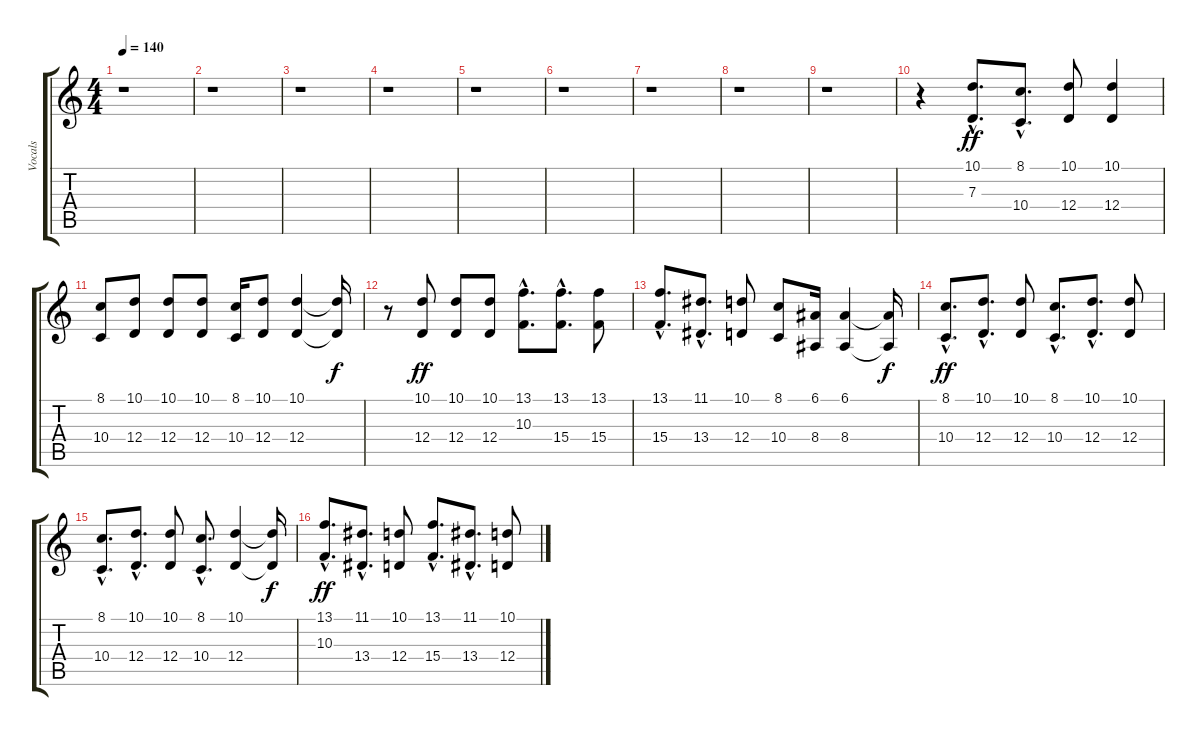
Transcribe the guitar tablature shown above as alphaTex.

\track ("Vocals" "Vocals") {instrument lead2sawtooth}
\staff {score tabs}
\tuning (E4 B3 G3 D3 A2 E2) {hide}
\ts (4 4)
\tempo 140
\clef g2
\ks c
r.1{dy ff instrument lead2sawtooth} |
r.1 |
r.1 |
r.1 |
r.1 |
r.1 |
r.1 |
r.1 |
r.1 |
r.4 (10.1{hac} 7.3{hac}).8{d} (8.1{hac} 10.4{hac}).8{d} (10.1 12.4).8 (10.1 12.4).4 |
(8.1 10.4).8 (10.1 12.4).8 (10.1 12.4).8 (10.1 12.4).8 (8.1 10.4).16 (10.1 12.4).8 (10.1 12.4).4 (10.1{t} 12.4{t}).16{dy f} |
r.8 (10.1 12.4).8{dy ff} (10.1 12.4).8 (10.1 12.4).8 (13.1{hac} 10.3{hac}).8{d} (13.1{hac} 15.4{hac}).8{d} (13.1 15.4).8 |
(13.1{hac} 15.4{hac}).8{d} (11.1{hac} 13.4{hac}).8{d} (10.1 12.4).8 (8.1 10.4).8 (6.1 8.4).16 (6.1 8.4).4 (6.1{t} 8.4{t}).16{dy f} |
(8.1{hac} 10.4{hac}).8{d dy ff} (10.1{hac} 12.4{hac}).8{d} (10.1 12.4).8 (8.1{hac} 10.4{hac}).8{d} (10.1{hac} 12.4{hac}).8{d} (10.1 12.4).8 |
(8.1{hac} 10.4{hac}).8{d} (10.1{hac} 12.4{hac}).8{d} (10.1 12.4).8 (8.1{hac} 10.4{hac}).8{d} (10.1 12.4).4 (10.1{t} 12.4{t}).16{dy f} |
(13.1{hac} 10.3{hac}).8{d dy ff} (11.1{hac} 13.4{hac}).8{d} (10.1 12.4).8 (13.1{hac} 15.4{hac}).8{d} (11.1{hac} 13.4{hac}).8{d} (10.1 12.4).8
